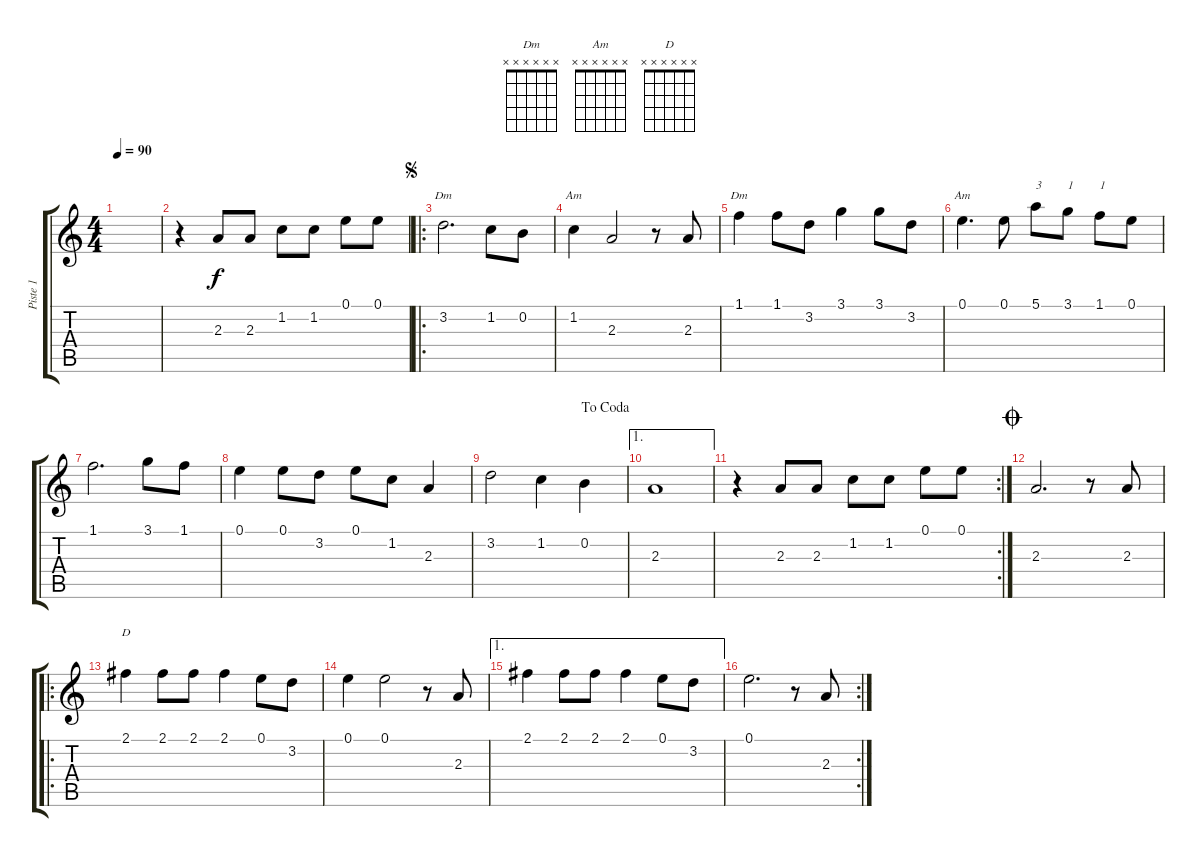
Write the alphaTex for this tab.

\track ("Piste 1" "Piste 1") {instrument electricguitarjazz}
\staff {score tabs}
\tuning (E4 B3 G3 D3 A2 E2) {hide}
\chord ("Dm" 1 3 2 0 0 x)
\chord ("Am" 0 1 2 2 0 0)
\chord ("Dm" x x x x x x)
\chord ("Am" x x x x x x)
\chord ("D" x x x x x x)
\ts (4 4)
\tempo 90
\clef g2
\ks c
|
r.4 2.3.8 2.3.8 1.2.8 1.2.8 0.1.8 0.1.8 |
\ro
\jump segno
3.2.2{d ch "Dm"} 1.2.8 0.2.8 |
1.2.4{ch "Am"} 2.3.2 r.8 2.3.8 |
1.1.4{ch "Dm"} 1.1.8 3.2.8 3.1.4 3.1.8 3.2.8 |
0.1.4{d ch "Am"} 0.1.8 5.1.8{txt "3"} 3.1.8{txt "1"} 1.1.8{txt "1"} 0.1.8 |
1.1.2{d} 3.1.8 1.1.8 |
0.1.4 0.1.8 3.2.8 0.1.8 1.2.8 2.3.4 |
\jump dacoda
3.2.2 1.2.4 0.2.4 |
\ae 1
2.3.1 |
\rc 2
r.4 2.3.8 2.3.8 1.2.8 1.2.8 0.1.8 0.1.8 |
\jump coda
2.3.2{d} r.8 2.3.8 |
\ro
2.1.4{ch "D"} 2.1.8 2.1.8 2.1.4 0.1.8 3.2.8 |
0.1.4 0.1.2 r.8 2.3.8 |
\ae 1
2.1.4 2.1.8 2.1.8 2.1.4 0.1.8 3.2.8 |
\rc 2
0.1.2{d} r.8 2.3.8
